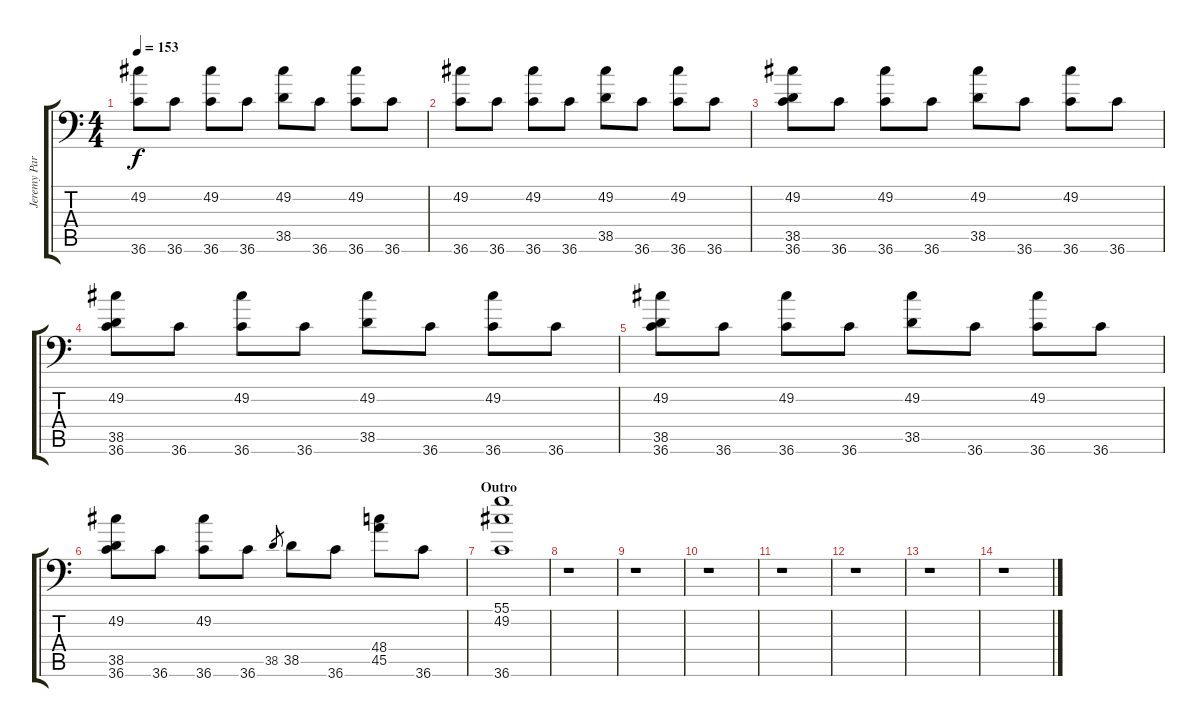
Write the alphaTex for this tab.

\track ("Jeremy Park" "Jeremy Par") {instrument acousticgrandpiano}
\staff {score tabs}
\tuning (C-1 C-1 C-1 C-1 C-1 C-1) {hide}
\ts (4 4)
\tempo 153
\clef f4
\ks c
(49.2 36.6).8{dy f} 36.6.8 (49.2 36.6).8 36.6.8 (49.2 38.5).8 36.6.8 (49.2 36.6).8 36.6.8 |
(49.2 36.6).8 36.6.8 (49.2 36.6).8 36.6.8 (49.2 38.5).8 36.6.8 (49.2 36.6).8 36.6.8 |
(49.2 38.5 36.6).8 36.6.8 (49.2 36.6).8 36.6.8 (49.2 38.5).8 36.6.8 (49.2 36.6).8 36.6.8 |
(49.2 38.5 36.6).8 36.6.8 (49.2 36.6).8 36.6.8 (49.2 38.5).8 36.6.8 (49.2 36.6).8 36.6.8 |
(49.2 38.5 36.6).8 36.6.8 (49.2 36.6).8 36.6.8 (49.2 38.5).8 36.6.8 (49.2 36.6).8 36.6.8 |
(49.2 38.5 36.6).8 36.6.8 (49.2 36.6).8 36.6.8 38.5.8{gr} 38.5.8 36.6.8 (48.4 45.5).8 36.6.8 |
\section ("" "Outro")
(55.1 49.2 36.6).1 |
r.1 |
r.1 |
r.1 |
r.1 |
r.1 |
r.1 |
r.1
